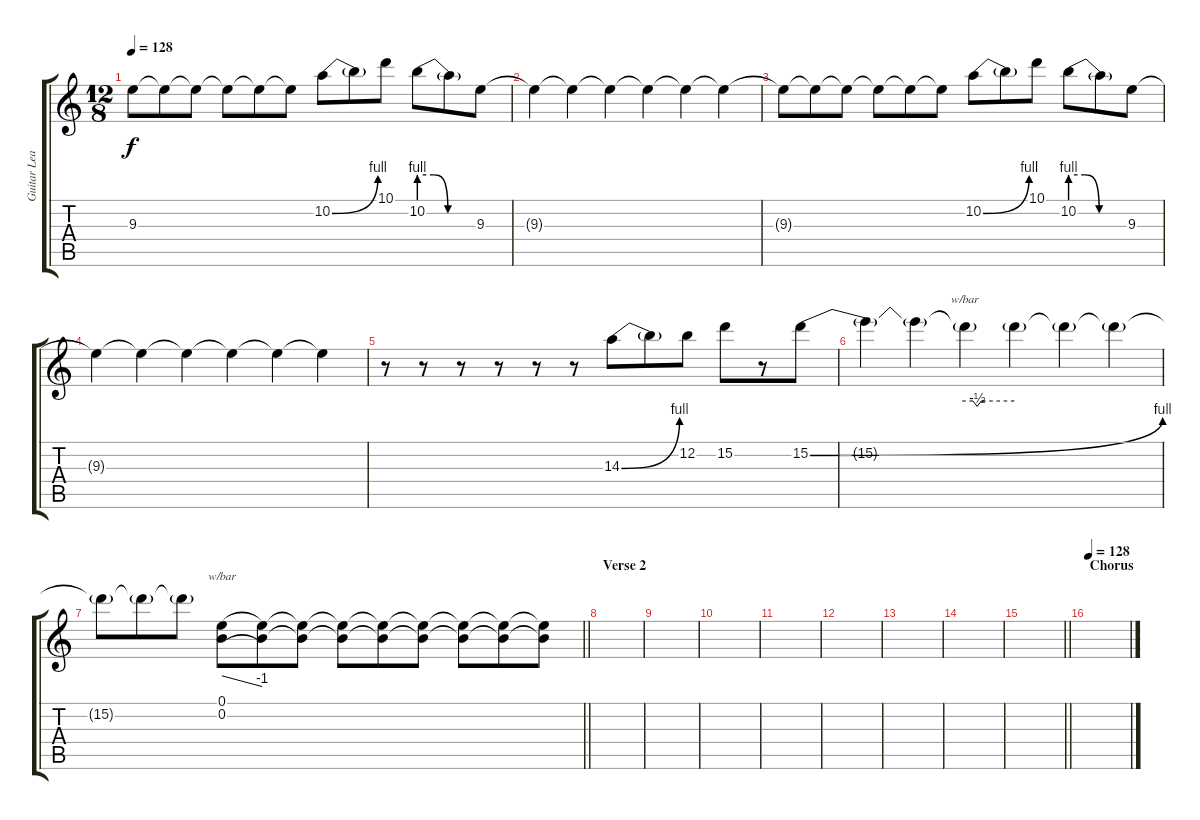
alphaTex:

\track ("Guitar Leads" "Guitar Lea") {instrument overdrivenguitar}
\staff {score tabs}
\tuning (E4 B3 G3 D3 A2 E2) {hide}
\ts (12 8)
\tempo 128
\clef g2
\ks c
9.3.8{dy f} 9.3{t}.8 9.3{t}.8 9.3{t}.8 9.3{t}.8 9.3{t}.8 10.2{be (bend 0 0 60 4)}.8 10.2{t}.8 10.1.8 10.2{be (custom 0 4 15 4 30 0 60 0)}.8 10.2{t}.8 9.3.8 |
9.3{t}.4 9.3{t}.4 9.3{t}.4 9.3{t}.4 9.3{t}.4 9.3{t}.4 |
9.3{t}.8 9.3{t}.8 9.3{t}.8 9.3{t}.8 9.3{t}.8 9.3{t}.8 10.2{be (bend 0 0 60 4)}.8 10.2{t}.8 10.1.8 10.2{be (custom 0 4 15 4 30 0 60 0)}.8 10.2{t}.8 9.3.8 |
9.3{t}.4 9.3{t}.4 9.3{t}.4 9.3{t}.4 9.3{t}.4 9.3{t}.4 |
r.8 r.8 r.8 r.8 r.8 r.8 14.3{be (bend 0 0 60 4)}.8 14.3{t}.8 12.2.8 15.2.8 r.8 15.2{be (bend 0 0 60 4)}.8 |
15.2{t}.4 15.2{t}.4 15.2{t}.4{tbe (custom default 0 0 10 0 15 -2 20 0 24 0 60 0)} 15.2{t}.4 15.2{t}.4 15.2{t}.4 |
\barLineRight lightlight
15.2{t}.8 15.2{t}.8 15.2{t}.8 (0.1 0.2).8{tbe (dive default 0 0 60 -4)} (0.1{t} 0.2{t}).8 (0.1{t} 0.2{t}).8 (0.1{t} 0.2{t}).8 (0.1{t} 0.2{t}).8 (0.1{t} 0.2{t}).8 (0.1{t} 0.2{t}).8 (0.1{t} 0.2{t}).8 (0.1{t} 0.2{t}).8 |
\section ("" "Verse 2")
|
|
|
|
|
|
|
\barLineRight lightlight
|
\section ("" "Chorus")
\tempo 128
